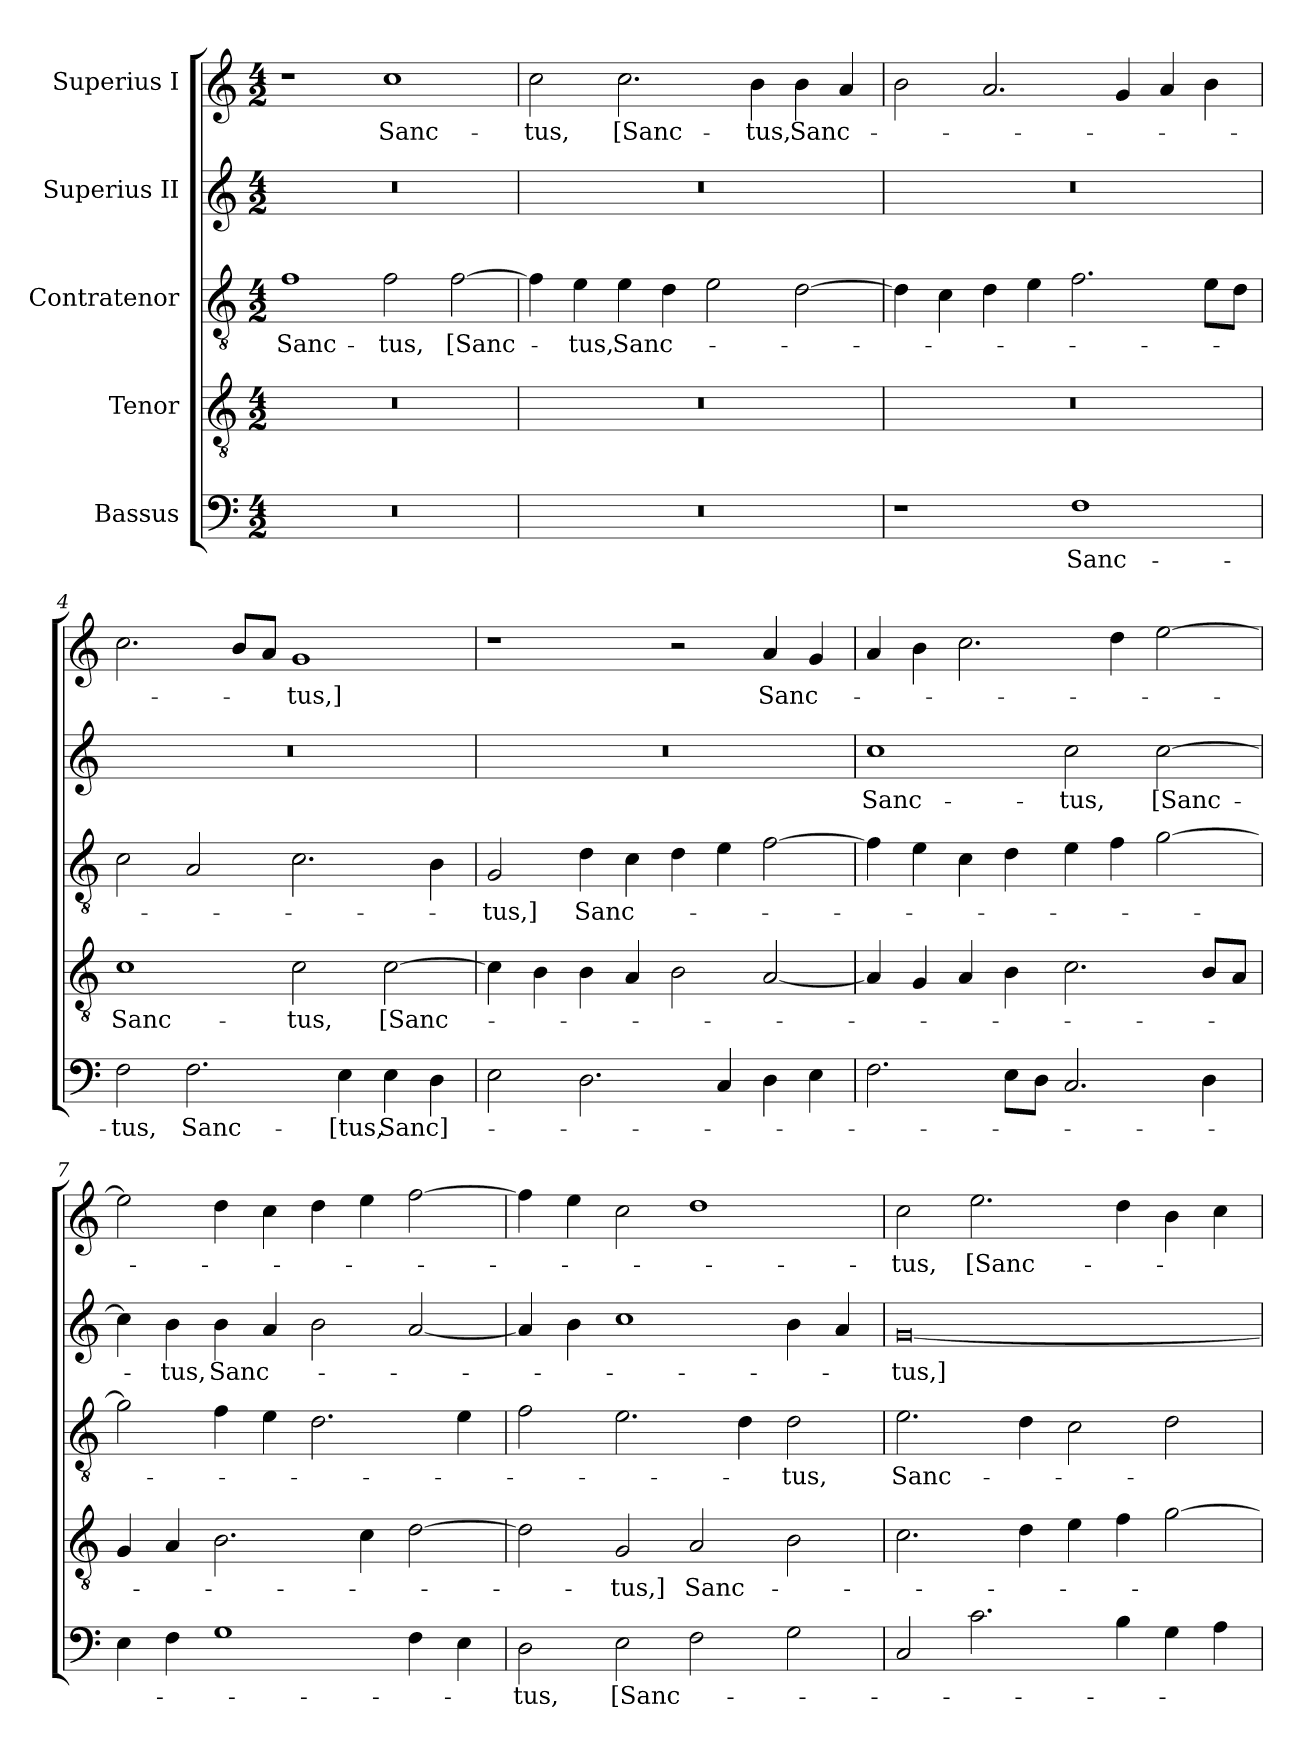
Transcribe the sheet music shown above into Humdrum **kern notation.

**kern	**text	**kern	**text	**kern	**text	**kern	**text	**kern	**text
*part5	*part5	*part4	*part4	*part3	*part3	*part2	*part2	*part1	*part1
*staff5	*staff5	*staff4	*staff4	*staff3	*staff3	*staff2	*staff2	*staff1	*staff1
*I"Bassus	*	*I"Tenor	*	*I"Contratenor	*	*I"Superius II	*	*I"Superius I	*
*clefF4	*	*clefGv2	*	*clefGv2	*	*clefG2	*	*clefG2	*
*k[]	*	*k[]	*	*k[]	*	*k[]	*	*k[]	*
*M4/2	*	*M4/2	*	*M4/2	*	*M4/2	*	*M4/2	*
=1	=1	=1	=1	=1	=1	=1	=1	=1	=1
0r	.	0r	.	1f\	Sanc-	0r	.	1r	.
.	.	.	.	2f\	-tus,	.	.	1cc\	Sanc-
.	.	.	.	[2f\	[Sanc-	.	.	.	.
=2	=2	=2	=2	=2	=2	=2	=2	=2	=2
0r	.	0r	.	4f\]	.	0r	.	2cc\	-tus,
.	.	.	.	4e\	-tus,	.	.	.	.
.	.	.	.	4e\	Sanc-	.	.	2.cc\	[Sanc-
.	.	.	.	4d\	.	.	.	.	.
.	.	.	.	2e\	.	.	.	.	.
.	.	.	.	.	.	.	.	4b\	-tus,
.	.	.	.	[2d\	.	.	.	4b\	Sanc-
.	.	.	.	.	.	.	.	4a/	.
=3	=3	=3	=3	=3	=3	=3	=3	=3	=3
1r	.	0r	.	4d\]	.	0r	.	2b\	.
.	.	.	.	4c\	.	.	.	.	.
.	.	.	.	4d\	.	.	.	2.a/	.
.	.	.	.	4e\	.	.	.	.	.
1F\	Sanc-	.	.	2.f\	.	.	.	.	.
.	.	.	.	.	.	.	.	4g/	.
.	.	.	.	.	.	.	.	4a/	.
.	.	.	.	8e\L	.	.	.	4b\	.
.	.	.	.	8d\J	.	.	.	.	.
=4	=4	=4	=4	=4	=4	=4	=4	=4	=4
2F\	-tus,	1c\	Sanc-	2c\	.	0r	.	2.cc\	.
2.F\	Sanc-	.	.	2A/	.	.	.	.	.
.	.	.	.	.	.	.	.	8b/L	.
.	.	.	.	.	.	.	.	8a/J	.
.	.	2c\	-tus,	2.c\	.	.	.	1g/	-tus,]
4E\	-[tus,	.	.	.	.	.	.	.	.
4E\	Sanc]-	[2c\	[Sanc-	.	.	.	.	.	.
4D\	.	.	.	4B\	.	.	.	.	.
=5	=5	=5	=5	=5	=5	=5	=5	=5	=5
2E\	.	4c\]	.	2G/	-tus,]	0r	.	1r	.
.	.	4B\	.	.	.	.	.	.	.
2.D\	.	4B\	.	4d\	Sanc-	.	.	.	.
.	.	4A/	.	4c\	.	.	.	.	.
.	.	2B\	.	4d\	.	.	.	2r	.
4C/	.	.	.	4e\	.	.	.	.	.
4D\	.	[2A/	.	[2f\	.	.	.	4a/	Sanc-
4E\	.	.	.	.	.	.	.	4g/	.
=6	=6	=6	=6	=6	=6	=6	=6	=6	=6
2.F\	.	4A/]	.	4f\]	.	1cc\	Sanc-	4a/	.
.	.	4G/	.	4e\	.	.	.	4b\	.
.	.	4A/	.	4c\	.	.	.	2.cc\	.
8E\L	.	4B\	.	4d\	.	.	.	.	.
8D\J	.	.	.	.	.	.	.	.	.
2.C/	.	2.c\	.	4e\	.	2cc\	-tus,	.	.
.	.	.	.	4f\	.	.	.	4dd\	.
.	.	.	.	[2g\	.	[2cc\	[Sanc-	[2ee\	.
4D\	.	8B/L	.	.	.	.	.	.	.
.	.	8A/J	.	.	.	.	.	.	.
=7	=7	=7	=7	=7	=7	=7	=7	=7	=7
4E\	.	4G/	.	2g\]	.	4cc\]	.	2ee\]	.
4F\	.	4A/	.	.	.	4b\	-tus,	.	.
1G\	.	2.B\	.	4f\	.	4b\	Sanc-	4dd\	.
.	.	.	.	4e\	.	4a/	.	4cc\	.
.	.	.	.	2.d\	.	2b\	.	4dd\	.
.	.	4c\	.	.	.	.	.	4ee\	.
4F\	.	[2d\	.	.	.	[2a/	.	[2ff\	.
4E\	.	.	.	4e\	.	.	.	.	.
=8	=8	=8	=8	=8	=8	=8	=8	=8	=8
2D\	-tus,	2d\]	.	2f\	.	4a/]	.	4ff\]	.
.	.	.	.	.	.	4b\	.	4ee\	.
2E\	[Sanc-	2G/	-tus,]	2.e\	.	1cc\	.	2cc\	.
2F\	.	2A/	Sanc-	.	.	.	.	1dd\	.
.	.	.	.	4d\	.	.	.	.	.
2G\	.	2B\	.	2d\	-tus,	4b\	.	.	.
.	.	.	.	.	.	4a/	.	.	.
=9	=9	=9	=9	=9	=9	=9	=9	=9	=9
2C/	.	2.c\	.	2.e\	Sanc-	[0g/	-tus,]	2cc\	-tus,
2.c\	.	.	.	.	.	.	.	2.ee\	[Sanc-
.	.	4d\	.	4d\	.	.	.	.	.
.	.	4e\	.	2c\	.	.	.	.	.
4B\	.	4f\	.	.	.	.	.	4dd\	.
4G\	.	[2g\	.	2d\	.	.	.	4b\	.
4A\	.	.	.	.	.	.	.	4cc\	.
=	=	=	=	=	=	=	=	=	=
*-	*-	*-	*-	*-	*-	*-	*-	*-	*-
